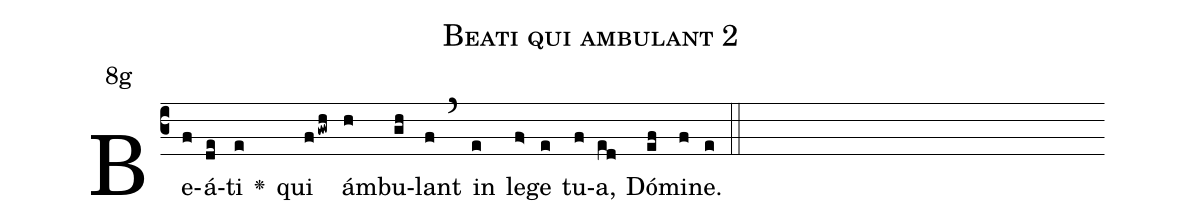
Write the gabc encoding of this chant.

mode:8 G;
name: Beati qui ambulant 2;
office-part: Hora media Ant 1;
annotation: 8g;
%%
(c3)Be(f)á(de)ti(e) <v>\greheightstar</v>() qui(fgwh) ám(h)bu(gh)lant(f) (`) in(e) le(f>)ge(e) tu(f)a,(ed) Dó(ef)mi(f)ne.(e) (::)
